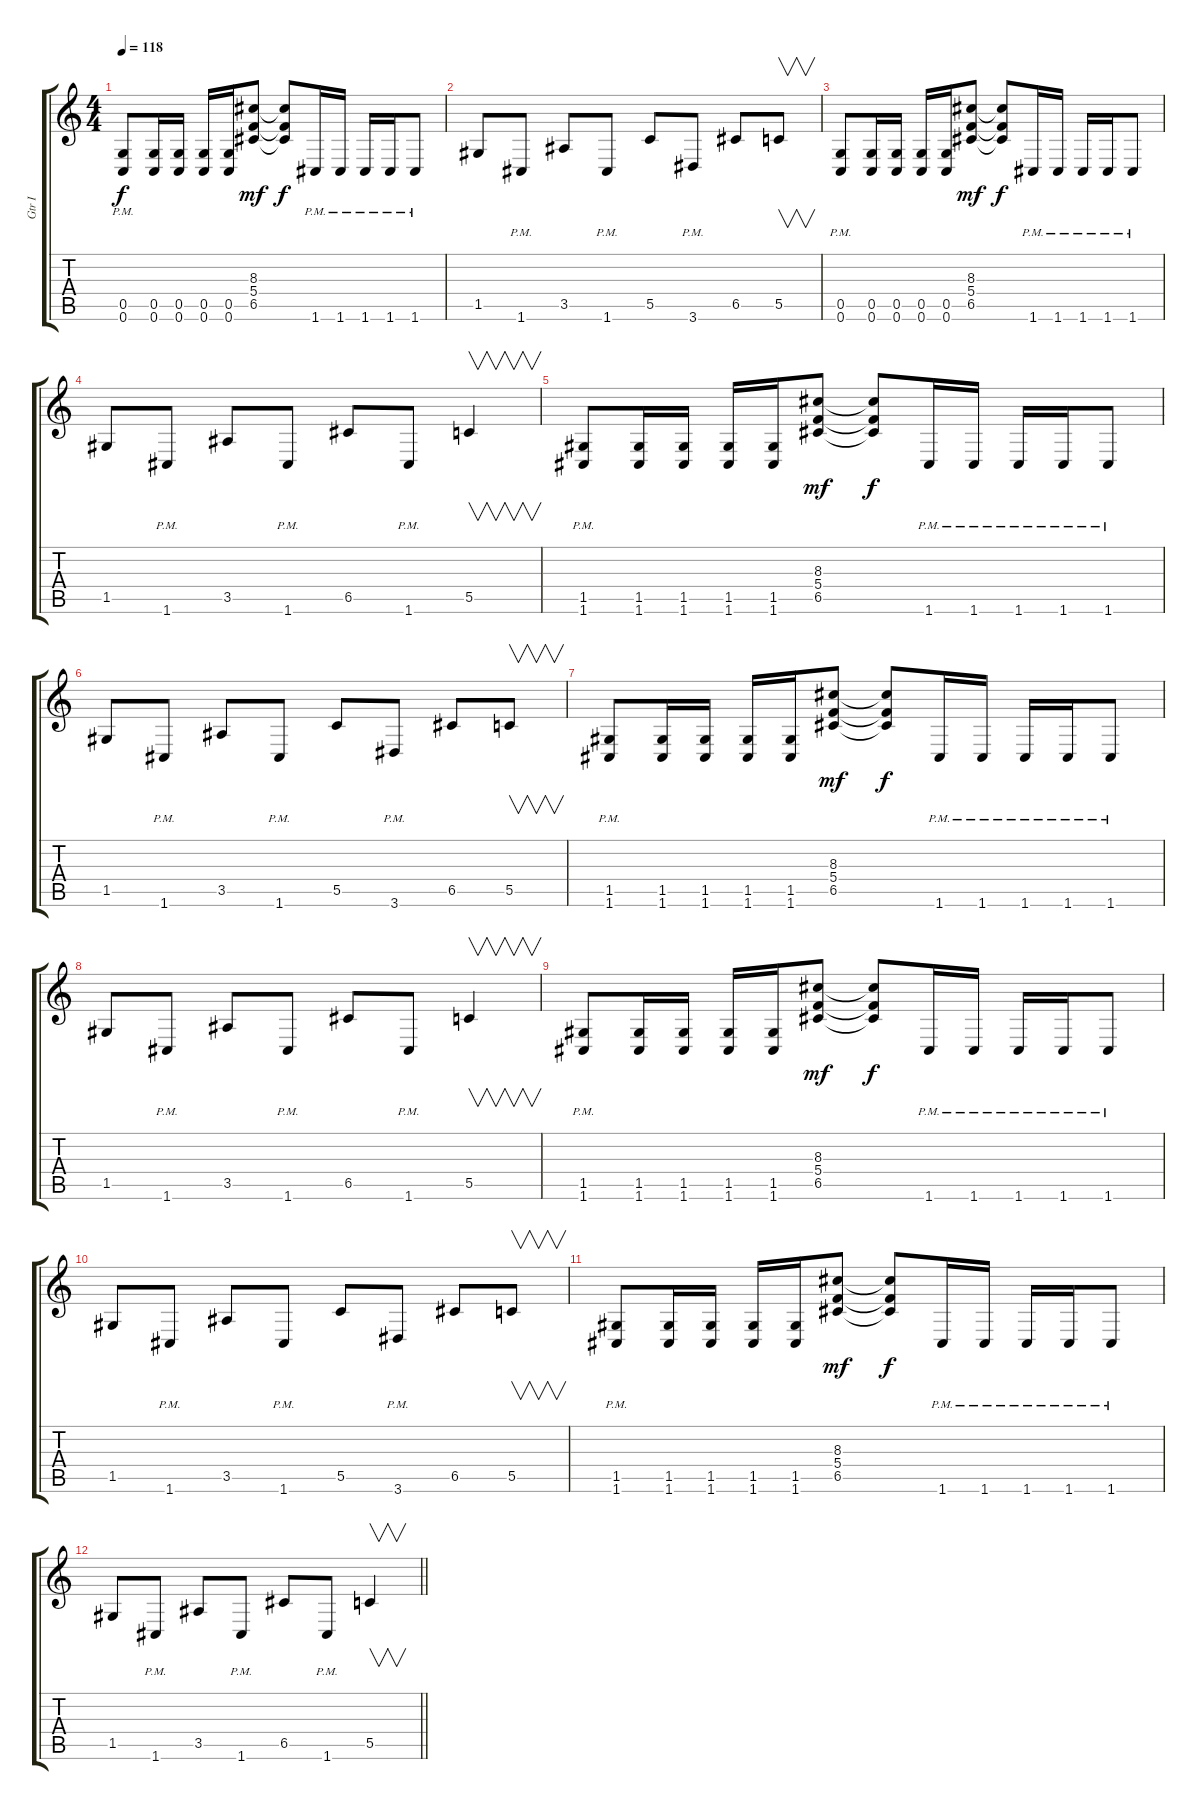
\track ("Gtr I" "Gtr I") {instrument distortionguitar}
\staff {score tabs}
\tuning (D4 A3 F3 C3 G2 C2) {hide}
\ts (4 4)
\tempo 118
\clef g2
\ks c
(0.5{pm} 0.6{pm}).8{dy f} (0.5 0.6).16 (0.5 0.6).16 (0.5 0.6).16 (0.5 0.6).16 (8.3 5.4 6.5).8{dy mf} (8.3{t} 5.4{t} 6.5{t}).8{dy f} 1.6{pm}.16 1.6{pm}.16 1.6{pm}.16 1.6{pm}.16 1.6{pm}.8 |
1.5.8 1.6{pm}.8 3.5.8 1.6{pm}.8 5.5.8 3.6{pm}.8 6.5.8 5.5.8{v} |
(0.5{pm} 0.6{pm}).8 (0.5 0.6).16 (0.5 0.6).16 (0.5 0.6).16 (0.5 0.6).16 (8.3 5.4 6.5).8{dy mf} (8.3{t} 5.4{t} 6.5{t}).8{dy f} 1.6{pm}.16 1.6{pm}.16 1.6{pm}.16 1.6{pm}.16 1.6{pm}.8 |
1.5.8 1.6{pm}.8 3.5.8 1.6{pm}.8 6.5.8 1.6{pm}.8 5.5.4{v} |
(1.5{pm} 1.6{pm}).8 (1.5 1.6).16 (1.5 1.6).16 (1.5 1.6).16 (1.5 1.6).16 (8.3 5.4 6.5).8{dy mf} (8.3{t} 5.4{t} 6.5{t}).8{dy f} 1.6{pm}.16 1.6{pm}.16 1.6{pm}.16 1.6{pm}.16 1.6{pm}.8 |
1.5.8 1.6{pm}.8 3.5.8 1.6{pm}.8 5.5.8 3.6{pm}.8 6.5.8 5.5.8{v} |
(1.5{pm} 1.6{pm}).8 (1.5 1.6).16 (1.5 1.6).16 (1.5 1.6).16 (1.5 1.6).16 (8.3 5.4 6.5).8{dy mf} (8.3{t} 5.4{t} 6.5{t}).8{dy f} 1.6{pm}.16 1.6{pm}.16 1.6{pm}.16 1.6{pm}.16 1.6{pm}.8 |
1.5.8 1.6{pm}.8 3.5.8 1.6{pm}.8 6.5.8 1.6{pm}.8 5.5.4{v} |
(1.5{pm} 1.6{pm}).8 (1.5 1.6).16 (1.5 1.6).16 (1.5 1.6).16 (1.5 1.6).16 (8.3 5.4 6.5).8{dy mf} (8.3{t} 5.4{t} 6.5{t}).8{dy f} 1.6{pm}.16 1.6{pm}.16 1.6{pm}.16 1.6{pm}.16 1.6{pm}.8 |
1.5.8 1.6{pm}.8 3.5.8 1.6{pm}.8 5.5.8 3.6{pm}.8 6.5.8 5.5.8{v} |
(1.5{pm} 1.6{pm}).8 (1.5 1.6).16 (1.5 1.6).16 (1.5 1.6).16 (1.5 1.6).16 (8.3 5.4 6.5).8{dy mf} (8.3{t} 5.4{t} 6.5{t}).8{dy f} 1.6{pm}.16 1.6{pm}.16 1.6{pm}.16 1.6{pm}.16 1.6{pm}.8 |
\barLineRight lightlight
1.5.8 1.6{pm}.8 3.5.8 1.6{pm}.8 6.5.8 1.6{pm}.8 5.5.4{v}
